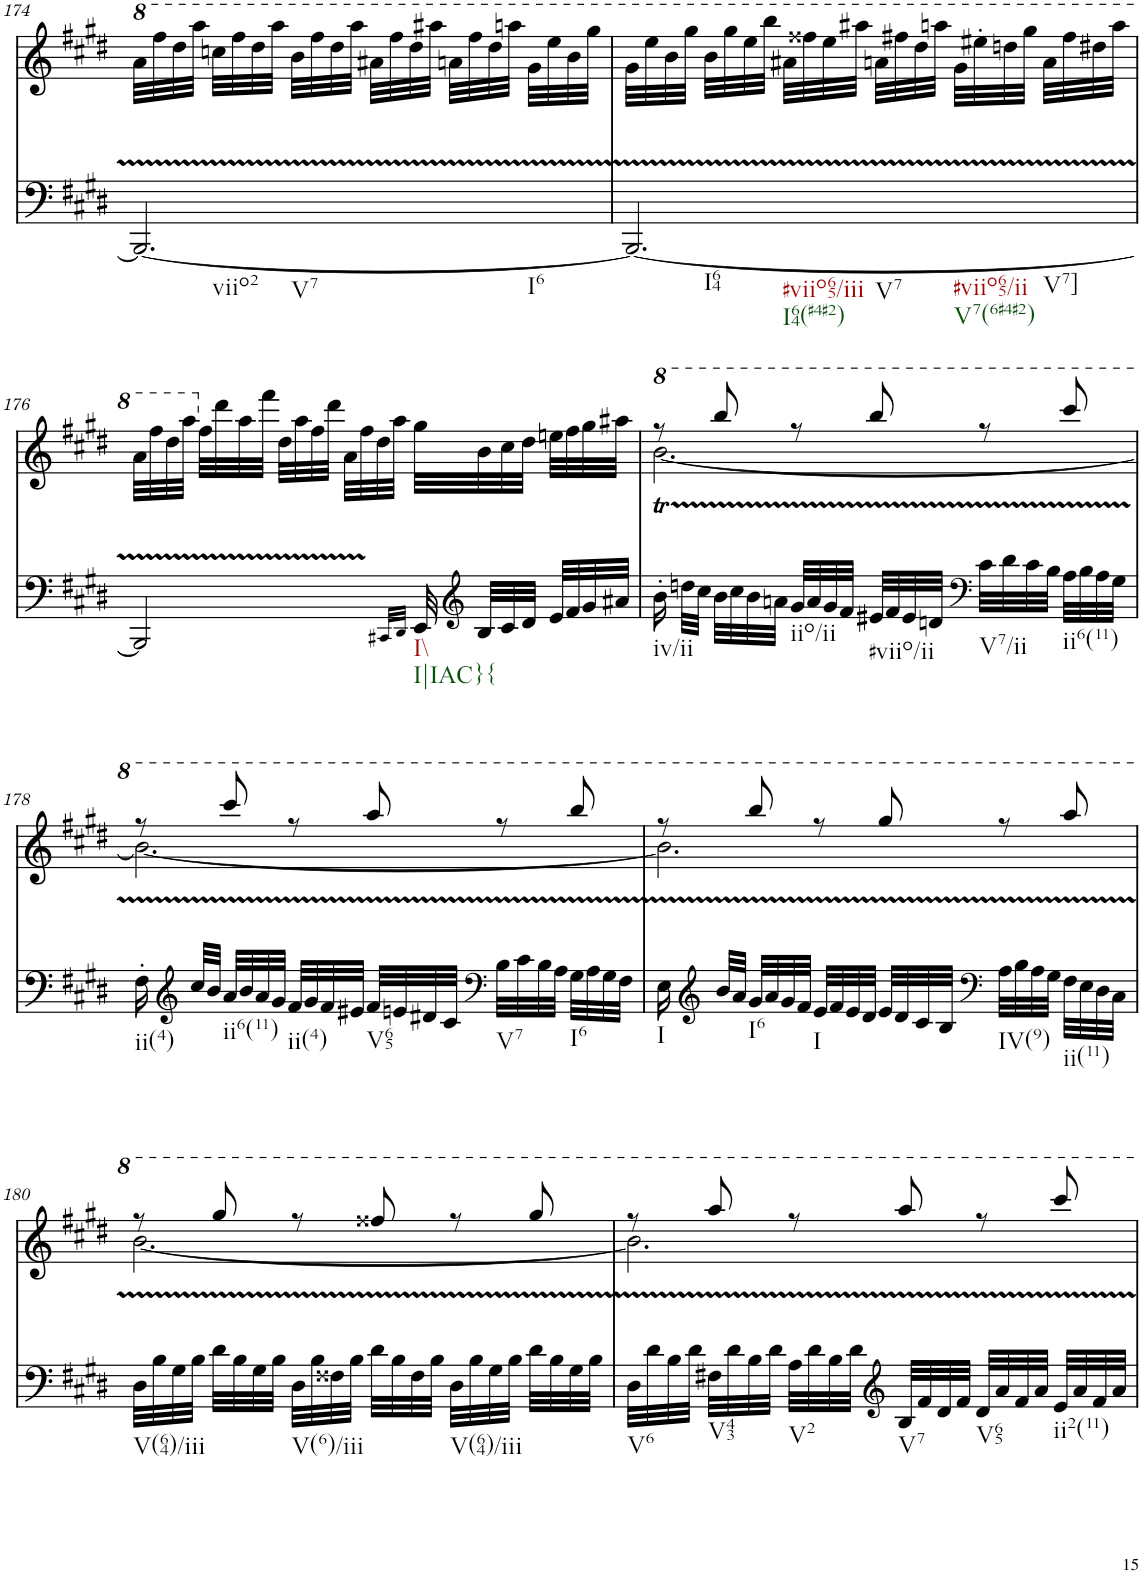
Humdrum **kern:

**kern	**kern
*part2	*part1
*staff2	*staff1
*I"Piano	*I"Piano
*I'Pno	*I'Pno
!!LO:PB:g=z
*clefF4	*clefF4
*k[f#c#g#d#]	*k[f#c#g#d#]
*E:	*E:
*M3/4	*M3/4
*	*8va
=174	=174
!LO:TX:b:t=viio2	!
!LO:TX:b:t=V7	!
!LO:TX:b:t=I6	!
2.BBB/_	32aa\LLL
.	32fff#\
.	32ddd#\
.	32aaa\JJJ
.	32cccn\LLL
.	32fff#\
.	32ddd#\
.	32aaa\JJJ
.	32bb\LLL
.	32fff#\
.	32ddd#\
.	32aaa\JJJ
.	32aa#X\LLL
.	32fff#\
.	32ddd#\
.	32aaa#X\JJJ
.	32aan\LLL
.	32fff#\
.	32ddd#\
.	32aaan\JJJ
.	32gg#\LLL
.	32eee\
.	32bb\
.	32ggg#\JJJ
=175	=175
!LO:TX:b:t=I64	!
!LO:TX:b:t=#viio65/iii	!
!LO:TX:b:t=I64(#4#2)	!
!LO:TX:b:t=V7	!
!LO:TX:b:t=#viio65/ii	!
!LO:TX:b:t=V7(6#4#2)	!
!LO:TX:b:t=V7]	!
2.BBB/_	32gg#\LLL
.	32eee\
.	32bb\
.	32ggg#\JJJ
.	32bb\LLL
.	32ggg#\
.	32eee\
.	32bbb\JJJ
.	32aa#X\LLL
.	32fff##X\
.	32eee\
.	32aaa#X\JJJ
.	32aan\LLL
.	32fff#X\
.	32ddd#\
.	32aaan\JJJ
.	32gg#\LLL
.	32eee#X'\
.	32dddn\
.	32ggg#\JJJ
.	32aa\LLL
.	32fff#\
.	32ddd#X\
.	32aaa\JJJ
!!LO:LB:g=z
=176	=176
2BBB/]	32aa\LLL
.	32fff#\
.	32ddd#\
.	32aaa\JJJ
*	*X8va
.	32ff#\LLL
.	32ddd#\
.	32aa\
.	32fff#\JJJ
.	32dd#\LLL
.	32aa\
.	32ff#\
.	32ddd#\JJJ
.	32a\LLL
.	32ff#\
.	32dd#\
.	32aa\JJJ
32qCC#X/LLL	.
32qDD#/JJJ	.
!LO:TX:b:t=I\\	!
!LO:TX:b:t=I|IAC}{	!
32EE/	32gg#\LLL
*clefG2	*
32B/LLL	32b\
32c#/	32cc#\
32d#/JJJ	32dd#\JJJ
32e/LLL	32een\LLL
32f#/	32ff#\
32g#/	32gg#\
32a#X/JJJ	32aa#X\JJJ
=177	=177
*	*^
!LO:TX:b:t=iv/ii	!	!
16bT'\	8r	[2.bb\
32ddn\LLL	.	.
32cc#\JJJ	.	.
32b\LLL	8bbb/	.
32cc#\	.	.
32b\	.	.
32an\JJJ	.	.
!LO:TX:b:t=iio/ii	!	!
32g#/LLL	8r	.
32a/	.	.
32g#/	.	.
32f#/JJJ	.	.
!LO:TX:b:t=#viio/ii	!	!
32e#X/LLL	8bbb/	.
32f#/	.	.
32e#/	.	.
32dn/JJJ	.	.
*clefF4	*	*
!LO:TX:b:t=V7/ii	!	!
32c#\LLL	8r	.
32d\	.	.
32c#\	.	.
32B\JJJ	.	.
!LO:TX:b:t=ii6(11)	!	!
32A\LLL	8cccc#/	.
32B\	.	.
32A\	.	.
32G#\JJJ	.	.
!!LO:LB:g=z	!!
=178	=178	=178
!LO:TX:b:t=ii(4)	!	!
16F#'\	8r	2.bb\_
*clefG2	*	*
32cc#/LLL	.	.
32b/JJJ	.	.
!LO:TX:b:t=ii6(11)	!	!
32a/LLL	8cccc#/	.
32b/	.	.
32a/	.	.
32g#/JJJ	.	.
!LO:TX:b:t=ii(4)	!	!
32f#/LLL	8r	.
32g#/	.	.
32f#/	.	.
32e#X/JJJ	.	.
!LO:TX:b:t=V65	!	!
32f#/LLL	8aaa/	.
32en/	.	.
32d#X/	.	.
32c#/JJJ	.	.
*clefF4	*	*
!LO:TX:b:t=V7	!	!
32B\LLL	8r	.
32c#\	.	.
32B\	.	.
32A\JJJ	.	.
!LO:TX:b:t=I6	!	!
32G#\LLL	8bbb/	.
32A\	.	.
32G#\	.	.
32F#\JJJ	.	.
=179	=179	=179
!LO:TX:b:t=I	!	!
16E\	8r	2.bb\]
*clefG2	*	*
32b/LLL	.	.
32a/JJJ	.	.
!LO:TX:b:t=I6	!	!
32g#/LLL	8bbb/	.
32a/	.	.
32g#/	.	.
32f#/JJJ	.	.
!LO:TX:b:t=I	!	!
32e/LLL	8r	.
32f#/	.	.
32e/	.	.
32d#/JJJ	.	.
32e/LLL	8ggg#/	.
32d#/	.	.
32c#/	.	.
32B/JJJ	.	.
*clefF4	*	*
!LO:TX:b:t=IV(9)	!	!
32A\LLL	8r	.
32B\	.	.
32A\	.	.
32G#\JJJ	.	.
!LO:TX:b:t=ii(11)	!	!
32F#\LLL	8aaa/	.
32E\	.	.
32D#\	.	.
32C#\JJJ	.	.
!!LO:LB:g=z	!!
=180	=180	=180
!LO:TX:b:t=V(64)/iii	!	!
32D#\LLL	8r	[2.bb\
32B\	.	.
32G#\	.	.
32B\JJJ	.	.
32d#\LLL	8ggg#/	.
32B\	.	.
32G#\	.	.
32B\JJJ	.	.
!LO:TX:b:t=V(6)/iii	!	!
32D#\LLL	8r	.
32B\	.	.
32F##X\	.	.
32B\JJJ	.	.
32d#\LLL	8fff##X/	.
32B\	.	.
32F##\	.	.
32B\JJJ	.	.
!LO:TX:b:t=V(64)/iii	!	!
32D#\LLL	8r	.
32B\	.	.
32G#\	.	.
32B\JJJ	.	.
32d#\LLL	8ggg#/	.
32B\	.	.
32G#\	.	.
32B\JJJ	.	.
=181	=181	=181
!LO:TX:b:t=V6	!	!
32D#\LLL	8r	2.bb\]
32d#\	.	.
32B\	.	.
32d#\JJJ	.	.
!LO:TX:b:t=V43	!	!
32F#X\LLL	8aaa/	.
32d#\	.	.
32B\	.	.
32d#\JJJ	.	.
!LO:TX:b:t=V2	!	!
32A\LLL	8r	.
32d#\	.	.
32B\	.	.
32d#\JJJ	.	.
*clefG2	*	*
!LO:TX:b:t=V7	!	!
32B/LLL	8aaa/	.
32f#/	.	.
32d#/	.	.
32f#/JJJ	.	.
!LO:TX:b:t=V65	!	!
32d#/LLL	8r	.
32a/	.	.
32f#/	.	.
32a/JJJ	.	.
!LO:TX:b:t=ii2(11)	!	!
32e/LLL	8cccc#/	.
32a/	.	.
32f#/	.	.
32a/JJJ	.	.
*	*v	*v
=	=
*-	*-
